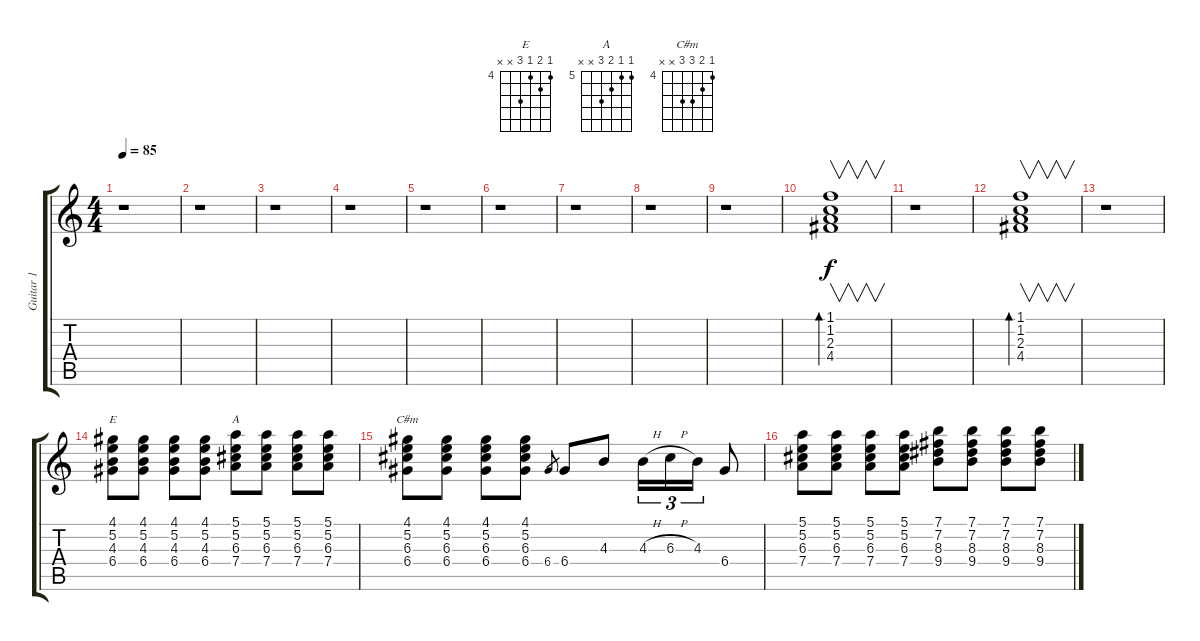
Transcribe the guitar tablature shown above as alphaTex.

\track ("Guitar 1" "Guitar 1") {instrument electricguitarclean}
\staff {score tabs}
\tuning (E4 B3 G3 D3 A2 E2) {hide}
\chord ("E" 4 5 4 6 x x) {firstfret 4}
\chord ("A" 5 5 6 7 x x) {firstfret 5}
\chord ("C#m" 4 5 6 6 x x) {firstfret 4}
\ts (4 4)
\tempo 85
\clef g2
\ks c
r.1{txt "" dy f instrument electricguitarclean} |
r.1 |
r.1 |
r.1 |
r.1 |
r.1 |
r.1 |
r.1 |
r.1 |
(1.1 1.2 2.3 4.4).1{v bd 240} |
r.1 |
(1.1 1.2 2.3 4.4).1{v bd 240} |
r.1 |
(4.1 5.2 4.3 6.4).8{ch "E"} (4.1 5.2 4.3 6.4).8 (4.1 5.2 4.3 6.4).8 (4.1 5.2 4.3 6.4).8 (5.1 5.2 6.3 7.4).8{ch "A"} (5.1 5.2 6.3 7.4).8 (5.1 5.2 6.3 7.4).8 (5.1 5.2 6.3 7.4).8 |
(4.1 5.2 6.3 6.4).8{ch "C#m"} (4.1 5.2 6.3 6.4).8 (4.1 5.2 6.3 6.4).8 (4.1 5.2 6.3 6.4).8 6.4.8{gr} 6.4.8 4.3.8 4.3{h}.16{tu (3 2)} 6.3{h}.16{tu (3 2)} 4.3.16{tu (3 2)} 6.4.8 |
(5.1 5.2 6.3 7.4).8 (5.1 5.2 6.3 7.4).8 (5.1 5.2 6.3 7.4).8 (5.1 5.2 6.3 7.4).8 (7.1 7.2 8.3 9.4).8 (7.1 7.2 8.3 9.4).8 (7.1 7.2 8.3 9.4).8 (7.1 7.2 8.3 9.4).8
